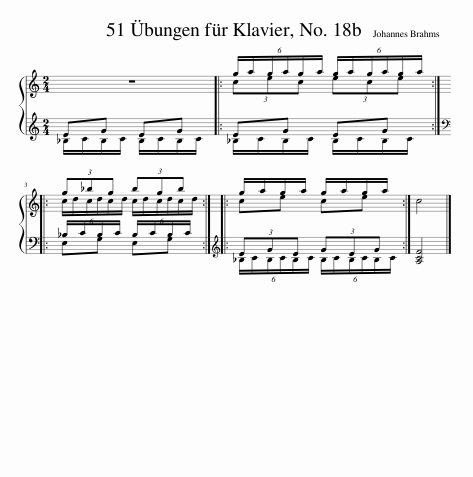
X:1
%%score { ( 1 4 ) | ( 2 3 ) }
L:1/8
M:2/4
I:linebreak $
K:C
V:1 treble
V:4 treble
V:2 treble
V:3 treble
V:1
 z4 |: (6:4:6g/a/g/a/g/a/ (6:4:6g/a/g/a/g/a/ ::$ (3g_bg (3bgb :: g/a/g/a/ g/a/g/a/ :| c4 |] %5
V:2
 EG EG |: EG EG ::$[K:bass] _B,/C/B,/C/ B,/C/B,/C/ ::[K:treble] (3EGE (3GEG :| [A,CF]4 |] %5
V:3
 _B,/C/B,/C/ B,/C/B,/C/ |: _B,/C/B,/C/ B,/C/B,/C/ ::$[K:bass] E,G, E,G, ::[K:treble] (6:4:6_B,/C/B,/C/B,/C/ (6:4:6B,/C/B,/C/B,/C/ :| x4 |] %5
V:4
 x4 |: (3cec (3ece ::$ (6:4:6c/d/c/d/c/d/ (6:4:6c/d/c/d/c/d/ :: ce ce :| x4 |] %5
